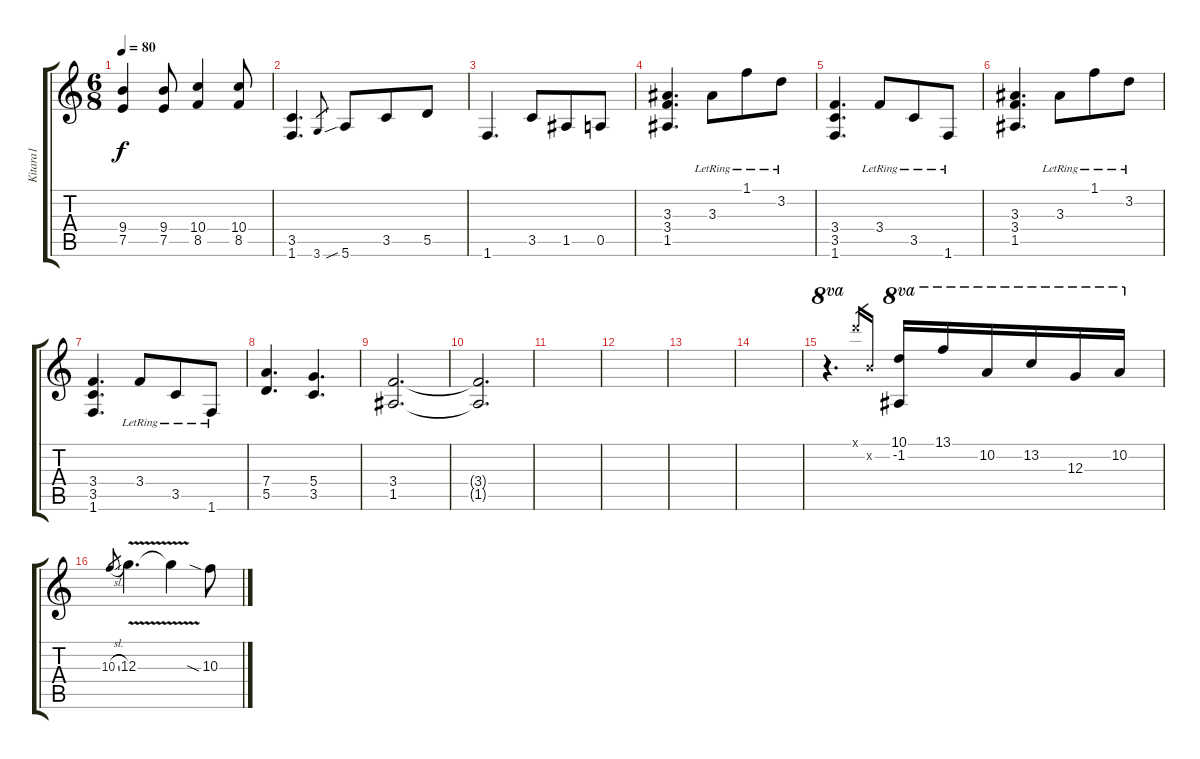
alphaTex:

\track ("Kitara1" "Kitara1") {instrument overdrivenguitar}
\staff {score tabs}
\tuning (E4 B3 G3 D3 A2 E2) {hide}
\ts (6 8)
\tempo 80
\clef g2
\ks c
(9.4 7.5).4{dy f} (9.4 7.5).8 (10.4 8.5).4 (10.4 8.5).8 |
(3.5 1.6).4{d} 3.6.8{gr} 5.6{sib}.8 3.5.8 5.5.8 |
1.6.4{d} 3.5.8 1.5.8 0.5.8 |
(3.3 3.4 1.5).4{d} 3.3{lr}.8 1.1{lr}.8 3.2{lr}.8 |
(3.4 3.5 1.6).4{d} 3.4{lr}.8 3.5{lr}.8 1.6{lr}.8 |
(3.3 3.4 1.5).4{d} 3.3{lr}.8 1.1{lr}.8 3.2{lr}.8 |
(3.4 3.5 1.6).4{d} 3.4{lr}.8 3.5{lr}.8 1.6{lr}.8 |
(7.4 5.5).4{d} (5.4 3.5).4{d} |
(3.4 1.5).2{d} |
(3.4{t} 1.5{t}).2{d} |
|
|
|
|
r.4{d ot 8va} 10.1{x}.16{gr} 0.2{x}.16{gr} (10.1 -1.2).16{ot 8va} 13.1.16{ot 8va} 10.2.16{ot 8va} 13.2.16{ot 8va} 12.3.16{ot 8va} 10.2.16{ot 8va} |
10.3{sl}.8{gr} 12.3{v}.4{d} 12.3{t}.4 10.3{sia}.8
